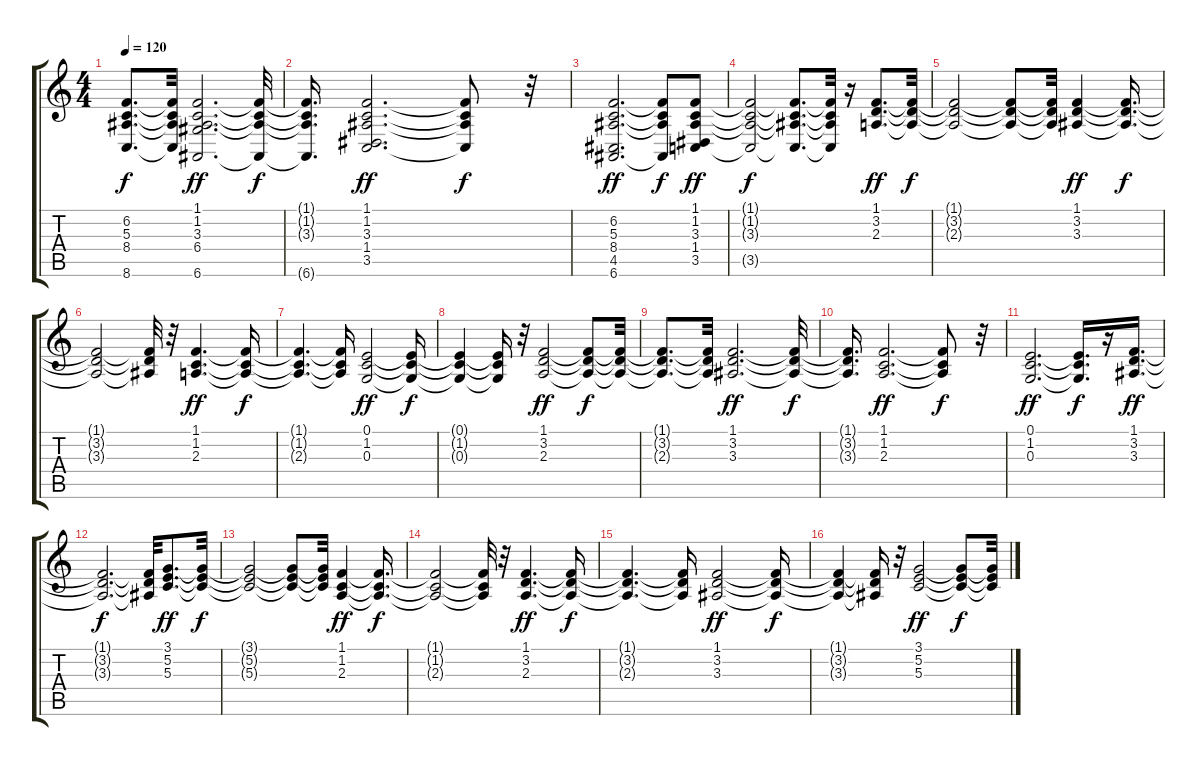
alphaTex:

\track "" {instrument electricpiano2}
\staff {score tabs}
\tuning (E4 B3 G3 D3 A2 E2) {hide}
\ts (4 4)
\tempo 120
\clef g2
\ks c
(6.2{t} 5.3{t} 8.4{t} 8.6{t}).8{d dy f} (6.2{t} 5.3{t} 8.4{t} 8.6{t}).32 (1.1 1.2 3.3 6.4 6.6).2{d dy ff instrument acousticgrandpiano} (1.1{t} 1.2{t} 3.3{t} 6.6{t}).32{dy f} |
(1.1{t} 1.2{t} 3.3{t} 6.6{t}).16{d} (1.1 1.2 3.3 1.4 3.5).2{d dy ff} (1.1{t} 1.2{t} 3.3{t} 3.5{t}).8{dy f} r.32 |
(6.2 5.3 8.4 4.5 6.6).2{d dy ff} (6.2{t} 5.3{t} 8.4{t} 6.6{t}).8{dy f} (1.1 1.2 3.3 1.4 3.5).8{dy ff} |
(1.1{t} 1.2{t} 3.3{t} 3.5{t}).2{dy f} (1.1{t} 1.2{t} 3.3{t} 3.5{t}).8{d} (1.1{t} 1.2{t} 3.3{t} 3.5{t}).32 r.16 (1.1 3.2 2.3).8{d dy ff instrument electricpiano2} (1.1{t} 3.2{t} 2.3{t}).32{dy f} |
(1.1{t} 3.2{t} 2.3{t}).2 (1.1{t} 3.2{t} 2.3{t}).8 (1.1{t} 3.2{t} 2.3{t}).32 (1.1 3.2 3.3).4{dy ff} (1.1{t} 3.2{t} 3.3{t}).16{d dy f} |
(1.1{t} 3.2{t} 3.3{t}).2 (1.1{t} 3.2{t} 3.3{t}).32 r.32 (1.1 1.2 2.3).4{d dy ff} (1.1{t} 1.2{t} 2.3{t}).16{dy f} |
(1.1{t} 1.2{t} 2.3{t}).4{d} (1.1{t} 1.2{t} 2.3{t}).16 (0.1 1.2 0.3).2{dy ff} (0.1{t} 1.2{t} 0.3{t}).16{dy f} |
(0.1{t} 1.2{t} 0.3{t}).4 (0.1{t} 1.2{t} 0.3{t}).16 r.32 (1.1 3.2 2.3).2{dy ff} (1.1{t} 3.2{t} 2.3{t}).8{dy f} (1.1{t} 3.2{t} 2.3{t}).32 |
(1.1{t} 3.2{t} 2.3{t}).8{d} (1.1{t} 3.2{t} 2.3{t}).32 (1.1 3.2 3.3).2{d dy ff} (1.1{t} 3.2{t} 3.3{t}).32{dy f} |
(1.1{t} 3.2{t} 3.3{t}).16{d} (1.1 1.2 2.3).2{d dy ff} (1.1{t} 1.2{t} 2.3{t}).8{dy f} r.32 |
(0.1 1.2 0.3).2{d dy ff} (0.1{t} 1.2{t} 0.3{t}).16{d dy f} r.16 (1.1 3.2 3.3).16{d dy ff instrument acousticgrandpiano} |
(1.1{t} 3.2{t} 3.3{t}).2{d dy f} (1.1{t} 3.2{t} 3.3{t}).32 (3.1 5.2 5.3).8{d dy ff} (3.1{t} 5.2{t} 5.3{t}).32{dy f} |
(3.1{t} 5.2{t} 5.3{t}).2 (3.1{t} 5.2{t} 5.3{t}).8 (3.1{t} 5.2{t} 5.3{t}).32 (1.1 1.2 2.3).4{dy ff} (1.1{t} 1.2{t} 2.3{t}).16{d dy f} |
(1.1{t} 1.2{t} 2.3{t}).2 (1.1{t} 1.2{t} 2.3{t}).32 r.32 (1.1 3.2 2.3).4{d dy ff} (1.1{t} 3.2{t} 2.3{t}).16{dy f} |
(1.1{t} 3.2{t} 2.3{t}).4{d} (1.1{t} 3.2{t} 2.3{t}).16 (1.1 3.2 3.3).2{dy ff} (1.1{t} 3.2{t} 3.3{t}).16{dy f} |
(1.1{t} 3.2{t} 3.3{t}).4 (1.1{t} 3.2{t} 3.3{t}).16 r.32 (3.1 5.2 5.3).2{dy ff} (3.1{t} 5.2{t} 5.3{t}).8{dy f} (3.1{t} 5.2{t} 5.3{t}).32
